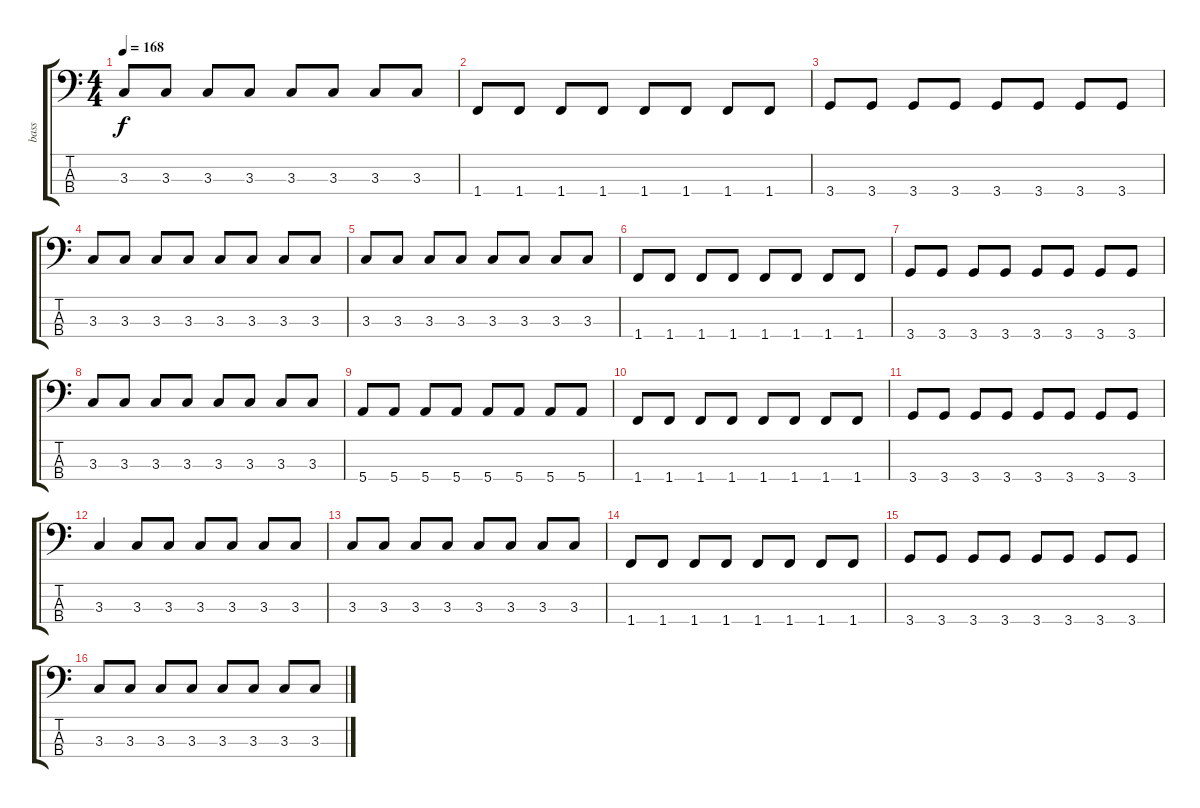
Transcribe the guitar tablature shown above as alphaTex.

\track ("bass" "bass") {instrument electricbasspick}
\staff {score tabs}
\tuning (G2 D2 A1 E1) {hide}
\ts (4 4)
\tempo 168
\clef f4
\ks c
3.3.8{dy f} 3.3.8 3.3.8 3.3.8 3.3.8 3.3.8 3.3.8 3.3.8 |
1.4.8 1.4.8 1.4.8 1.4.8 1.4.8 1.4.8 1.4.8 1.4.8 |
3.4.8 3.4.8 3.4.8 3.4.8 3.4.8 3.4.8 3.4.8 3.4.8 |
3.3.8 3.3.8 3.3.8 3.3.8 3.3.8 3.3.8 3.3.8 3.3.8 |
3.3.8 3.3.8 3.3.8 3.3.8 3.3.8 3.3.8 3.3.8 3.3.8 |
1.4.8 1.4.8 1.4.8 1.4.8 1.4.8 1.4.8 1.4.8 1.4.8 |
3.4.8 3.4.8 3.4.8 3.4.8 3.4.8 3.4.8 3.4.8 3.4.8 |
3.3.8 3.3.8 3.3.8 3.3.8 3.3.8 3.3.8 3.3.8 3.3.8 |
5.4.8 5.4.8 5.4.8 5.4.8 5.4.8 5.4.8 5.4.8 5.4.8 |
1.4.8 1.4.8 1.4.8 1.4.8 1.4.8 1.4.8 1.4.8 1.4.8 |
3.4.8 3.4.8 3.4.8 3.4.8 3.4.8 3.4.8 3.4.8 3.4.8 |
3.3.4 3.3.8 3.3.8 3.3.8 3.3.8 3.3.8 3.3.8 |
3.3.8 3.3.8 3.3.8 3.3.8 3.3.8 3.3.8 3.3.8 3.3.8 |
1.4.8 1.4.8 1.4.8 1.4.8 1.4.8 1.4.8 1.4.8 1.4.8 |
3.4.8 3.4.8 3.4.8 3.4.8 3.4.8 3.4.8 3.4.8 3.4.8 |
3.3.8 3.3.8 3.3.8 3.3.8 3.3.8 3.3.8 3.3.8 3.3.8
